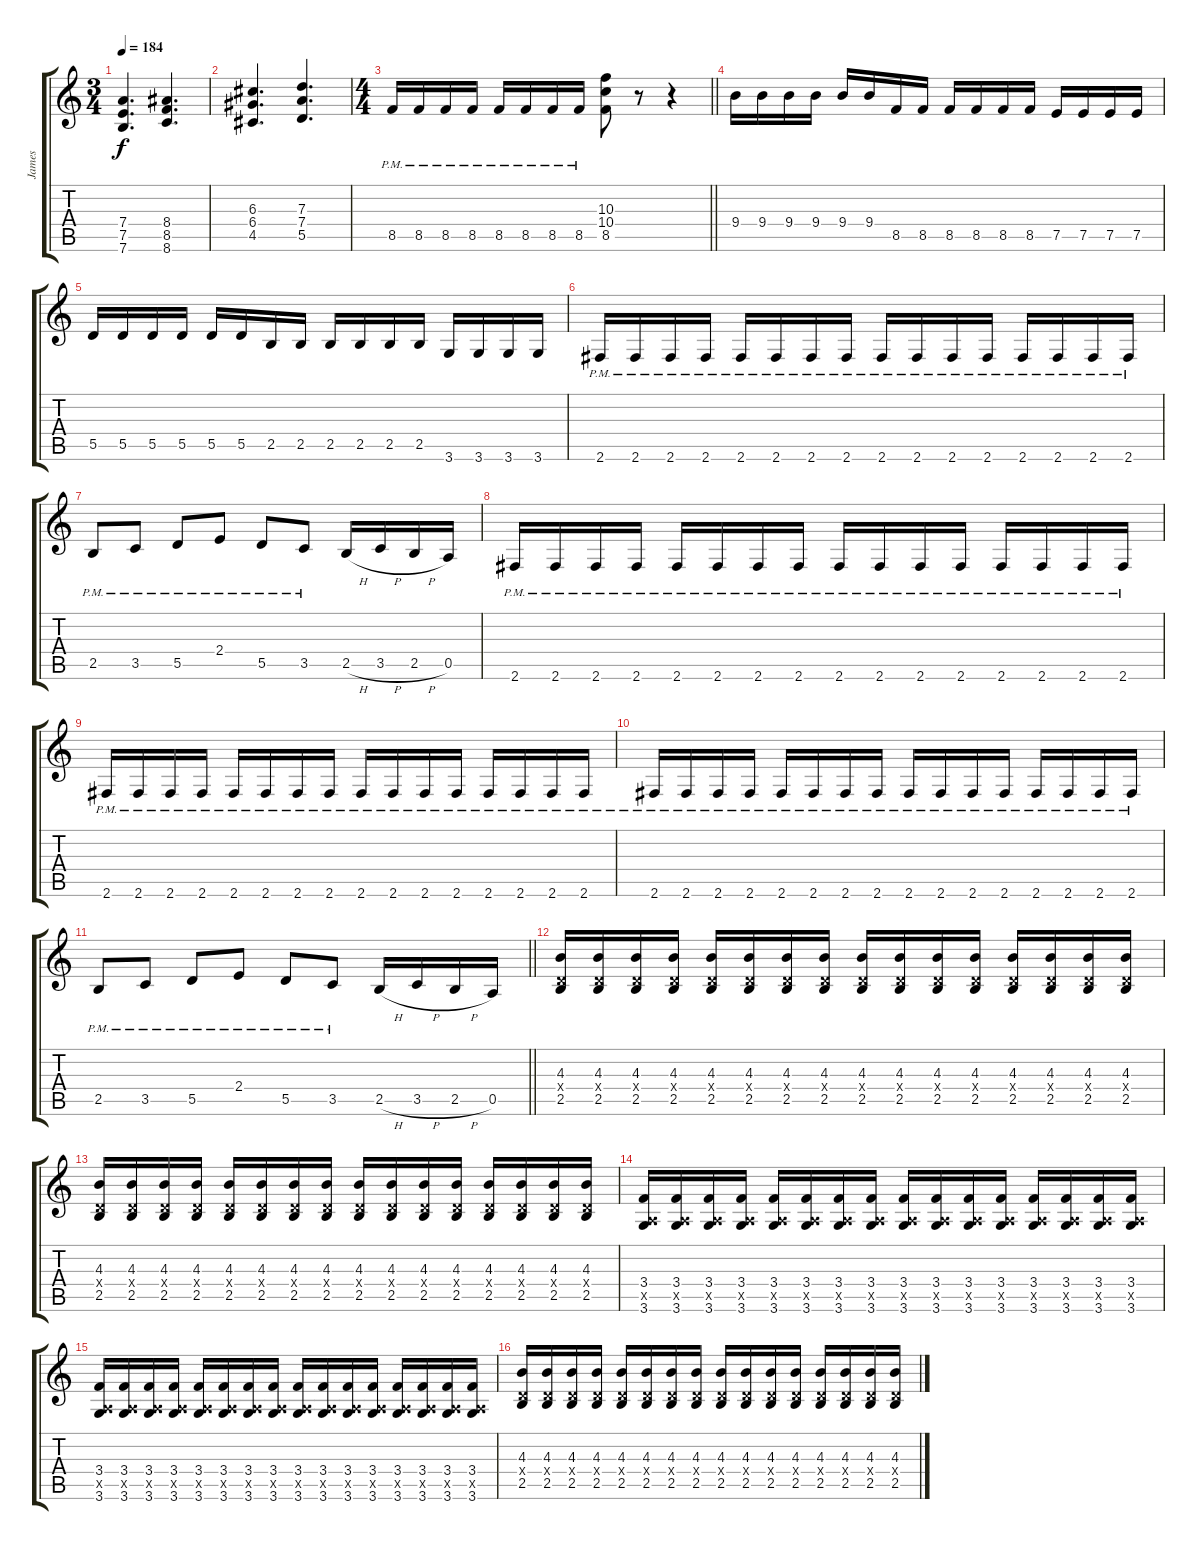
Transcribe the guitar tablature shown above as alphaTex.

\track ("James" "James") {instrument distortionguitar}
\staff {score tabs}
\tuning (E4 B3 G3 D3 A2 E2) {hide}
\ts (3 4)
\tempo 184
\clef g2
\ks c
(7.4 7.5 7.6).4{d dy f} (8.4 8.5 8.6).4{d} |
(6.3 6.4 4.5).4{d} (7.3 7.4 5.5).4{d} |
\ts (4 4)
\barLineRight lightlight
8.5{pm}.16 8.5{pm}.16 8.5{pm}.16 8.5{pm}.16 8.5{pm}.16 8.5{pm}.16 8.5{pm}.16 8.5{pm}.16 (10.3 10.4 8.5).8 r.8 r.4 |
9.4.16 9.4.16 9.4.16 9.4.16 9.4.16 9.4.16 8.5.16 8.5.16 8.5.16 8.5.16 8.5.16 8.5.16 7.5.16 7.5.16 7.5.16 7.5.16 |
5.5.16 5.5.16 5.5.16 5.5.16 5.5.16 5.5.16 2.5.16 2.5.16 2.5.16 2.5.16 2.5.16 2.5.16 3.6.16 3.6.16 3.6.16 3.6.16 |
2.6{pm}.16 2.6{pm}.16 2.6{pm}.16 2.6{pm}.16 2.6{pm}.16 2.6{pm}.16 2.6{pm}.16 2.6{pm}.16 2.6{pm}.16 2.6{pm}.16 2.6{pm}.16 2.6{pm}.16 2.6{pm}.16 2.6{pm}.16 2.6{pm}.16 2.6{pm}.16 |
2.5{pm}.8 3.5{pm}.8 5.5{pm}.8 2.4{pm}.8 5.5{pm}.8 3.5{pm}.8 2.5{h}.16 3.5{h}.16 2.5{h}.16 0.5.16 |
2.6{pm}.16 2.6{pm}.16 2.6{pm}.16 2.6{pm}.16 2.6{pm}.16 2.6{pm}.16 2.6{pm}.16 2.6{pm}.16 2.6{pm}.16 2.6{pm}.16 2.6{pm}.16 2.6{pm}.16 2.6{pm}.16 2.6{pm}.16 2.6{pm}.16 2.6{pm}.16 |
2.6{pm}.16 2.6{pm}.16 2.6{pm}.16 2.6{pm}.16 2.6{pm}.16 2.6{pm}.16 2.6{pm}.16 2.6{pm}.16 2.6{pm}.16 2.6{pm}.16 2.6{pm}.16 2.6{pm}.16 2.6{pm}.16 2.6{pm}.16 2.6{pm}.16 2.6{pm}.16 |
2.6{pm}.16 2.6{pm}.16 2.6{pm}.16 2.6{pm}.16 2.6{pm}.16 2.6{pm}.16 2.6{pm}.16 2.6{pm}.16 2.6{pm}.16 2.6{pm}.16 2.6{pm}.16 2.6{pm}.16 2.6{pm}.16 2.6{pm}.16 2.6{pm}.16 2.6{pm}.16 |
\barLineRight lightlight
2.5{pm}.8 3.5{pm}.8 5.5{pm}.8 2.4{pm}.8 5.5{pm}.8 3.5{pm}.8 2.5{h}.16 3.5{h}.16 2.5{h}.16 0.5.16 |
(4.3 0.4{x} 2.5).16 (4.3 0.4{x} 2.5).16 (4.3 0.4{x} 2.5).16 (4.3 0.4{x} 2.5).16 (4.3 0.4{x} 2.5).16 (4.3 0.4{x} 2.5).16 (4.3 0.4{x} 2.5).16 (4.3 0.4{x} 2.5).16 (4.3 0.4{x} 2.5).16 (4.3 0.4{x} 2.5).16 (4.3 0.4{x} 2.5).16 (4.3 0.4{x} 2.5).16 (4.3 0.4{x} 2.5).16 (4.3 0.4{x} 2.5).16 (4.3 0.4{x} 2.5).16 (4.3 0.4{x} 2.5).16 |
(4.3 0.4{x} 2.5).16 (4.3 0.4{x} 2.5).16 (4.3 0.4{x} 2.5).16 (4.3 0.4{x} 2.5).16 (4.3 0.4{x} 2.5).16 (4.3 0.4{x} 2.5).16 (4.3 0.4{x} 2.5).16 (4.3 0.4{x} 2.5).16 (4.3 0.4{x} 2.5).16 (4.3 0.4{x} 2.5).16 (4.3 0.4{x} 2.5).16 (4.3 0.4{x} 2.5).16 (4.3 0.4{x} 2.5).16 (4.3 0.4{x} 2.5).16 (4.3 0.4{x} 2.5).16 (4.3 0.4{x} 2.5).16 |
(3.4 0.5{x} 3.6).16 (3.4 0.5{x} 3.6).16 (3.4 0.5{x} 3.6).16 (3.4 0.5{x} 3.6).16 (3.4 0.5{x} 3.6).16 (3.4 0.5{x} 3.6).16 (3.4 0.5{x} 3.6).16 (3.4 0.5{x} 3.6).16 (3.4 0.5{x} 3.6).16 (3.4 0.5{x} 3.6).16 (3.4 0.5{x} 3.6).16 (3.4 0.5{x} 3.6).16 (3.4 0.5{x} 3.6).16 (3.4 0.5{x} 3.6).16 (3.4 0.5{x} 3.6).16 (3.4 0.5{x} 3.6).16 |
(3.4 0.5{x} 3.6).16 (3.4 0.5{x} 3.6).16 (3.4 0.5{x} 3.6).16 (3.4 0.5{x} 3.6).16 (3.4 0.5{x} 3.6).16 (3.4 0.5{x} 3.6).16 (3.4 0.5{x} 3.6).16 (3.4 0.5{x} 3.6).16 (3.4 0.5{x} 3.6).16 (3.4 0.5{x} 3.6).16 (3.4 0.5{x} 3.6).16 (3.4 0.5{x} 3.6).16 (3.4 0.5{x} 3.6).16 (3.4 0.5{x} 3.6).16 (3.4 0.5{x} 3.6).16 (3.4 0.5{x} 3.6).16 |
(4.3 0.4{x} 2.5).16 (4.3 0.4{x} 2.5).16 (4.3 0.4{x} 2.5).16 (4.3 0.4{x} 2.5).16 (4.3 0.4{x} 2.5).16 (4.3 0.4{x} 2.5).16 (4.3 0.4{x} 2.5).16 (4.3 0.4{x} 2.5).16 (4.3 0.4{x} 2.5).16 (4.3 0.4{x} 2.5).16 (4.3 0.4{x} 2.5).16 (4.3 0.4{x} 2.5).16 (4.3 0.4{x} 2.5).16 (4.3 0.4{x} 2.5).16 (4.3 0.4{x} 2.5).16 (4.3 0.4{x} 2.5).16
